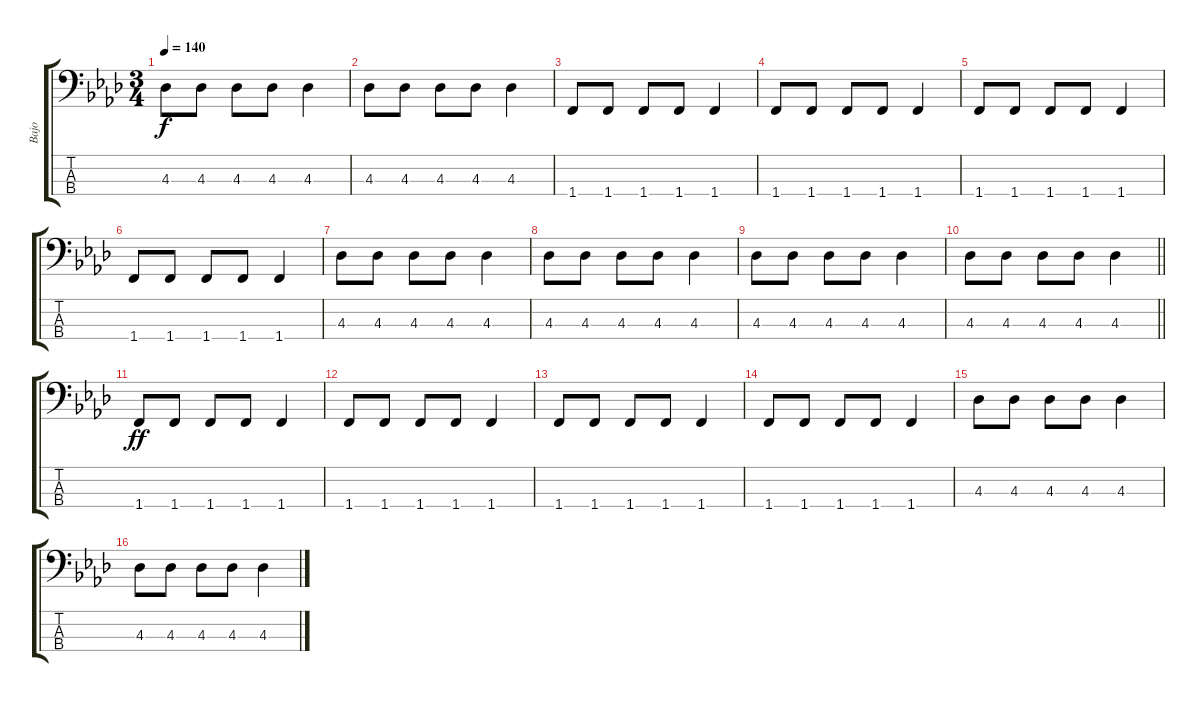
\track ("Bajo" "Bajo") {instrument electricbassfinger}
\staff {score tabs}
\tuning (G2 D2 A1 E1) {hide}
\ts (3 4)
\tempo 140
\clef f4
\ks fminor
4.3.8{dy f} 4.3.8 4.3.8 4.3.8 4.3.4 |
4.3.8 4.3.8 4.3.8 4.3.8 4.3.4 |
1.4.8 1.4.8 1.4.8 1.4.8 1.4.4 |
1.4.8 1.4.8 1.4.8 1.4.8 1.4.4 |
1.4.8 1.4.8 1.4.8 1.4.8 1.4.4 |
1.4.8 1.4.8 1.4.8 1.4.8 1.4.4 |
4.3.8 4.3.8 4.3.8 4.3.8 4.3.4 |
4.3.8 4.3.8 4.3.8 4.3.8 4.3.4 |
4.3.8 4.3.8 4.3.8 4.3.8 4.3.4 |
\barLineRight lightlight
4.3.8 4.3.8 4.3.8 4.3.8 4.3.4 |
1.4.8{dy ff} 1.4.8 1.4.8 1.4.8 1.4.4 |
1.4.8 1.4.8 1.4.8 1.4.8 1.4.4 |
1.4.8 1.4.8 1.4.8 1.4.8 1.4.4 |
1.4.8 1.4.8 1.4.8 1.4.8 1.4.4 |
4.3.8 4.3.8 4.3.8 4.3.8 4.3.4 |
4.3.8 4.3.8 4.3.8 4.3.8 4.3.4
